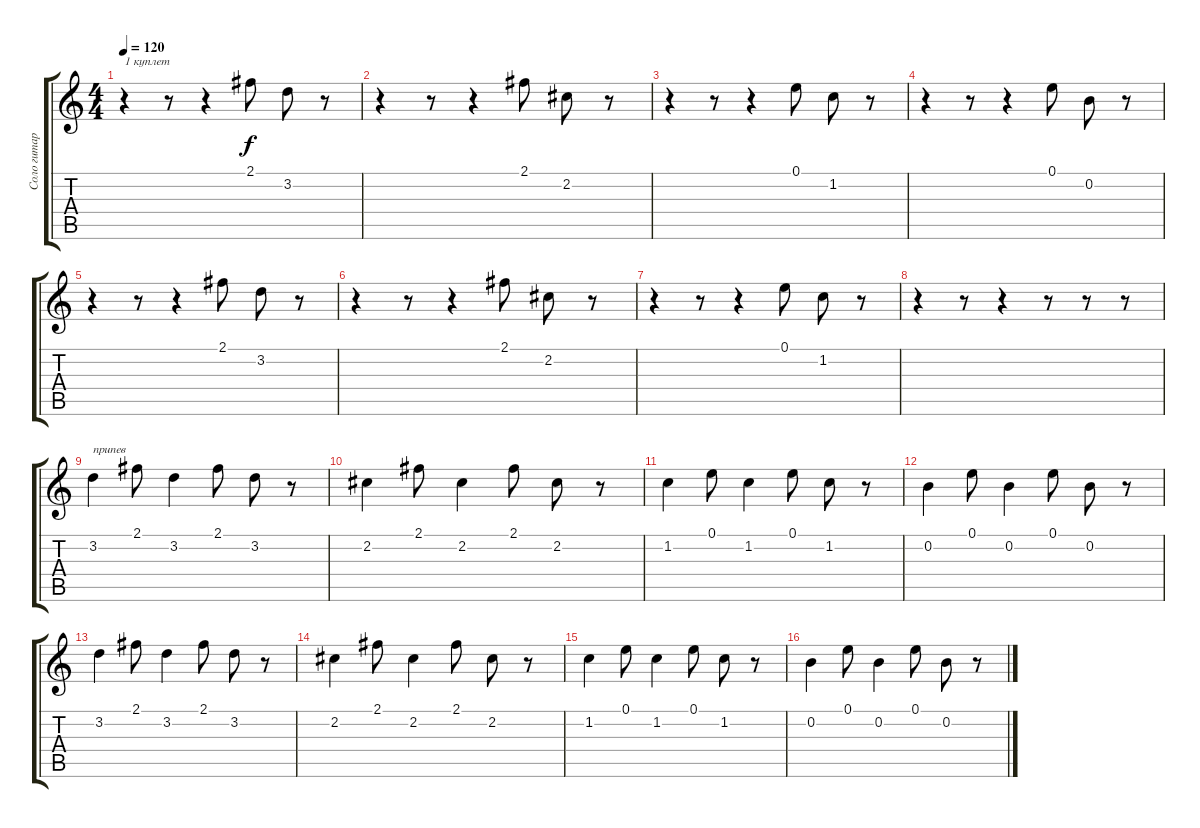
\track ("Соло гитара" "Соло гитар") {instrument overdrivenguitar}
\staff {score tabs}
\tuning (E4 B3 G3 D3 A2 E2) {hide}
\ts (4 4)
\tempo 120
\clef g2
\ks c
r.4{txt "1 куплет" dy f} r.8 r.4 2.1.8 3.2.8 r.8 |
r.4 r.8 r.4 2.1.8 2.2.8 r.8 |
r.4 r.8 r.4 0.1.8 1.2.8 r.8 |
r.4 r.8 r.4 0.1.8 0.2.8 r.8 |
r.4 r.8 r.4 2.1.8 3.2.8 r.8 |
r.4 r.8 r.4 2.1.8 2.2.8 r.8 |
r.4 r.8 r.4 0.1.8 1.2.8 r.8 |
r.4 r.8 r.4 r.8 r.8 r.8 |
3.2.4{txt "припев"} 2.1.8 3.2.4 2.1.8 3.2.8 r.8 |
2.2.4 2.1.8 2.2.4 2.1.8 2.2.8 r.8 |
1.2.4 0.1.8 1.2.4 0.1.8 1.2.8 r.8 |
0.2.4 0.1.8 0.2.4 0.1.8 0.2.8 r.8 |
3.2.4 2.1.8 3.2.4 2.1.8 3.2.8 r.8 |
2.2.4 2.1.8 2.2.4 2.1.8 2.2.8 r.8 |
1.2.4 0.1.8 1.2.4 0.1.8 1.2.8 r.8 |
0.2.4 0.1.8 0.2.4 0.1.8 0.2.8 r.8
